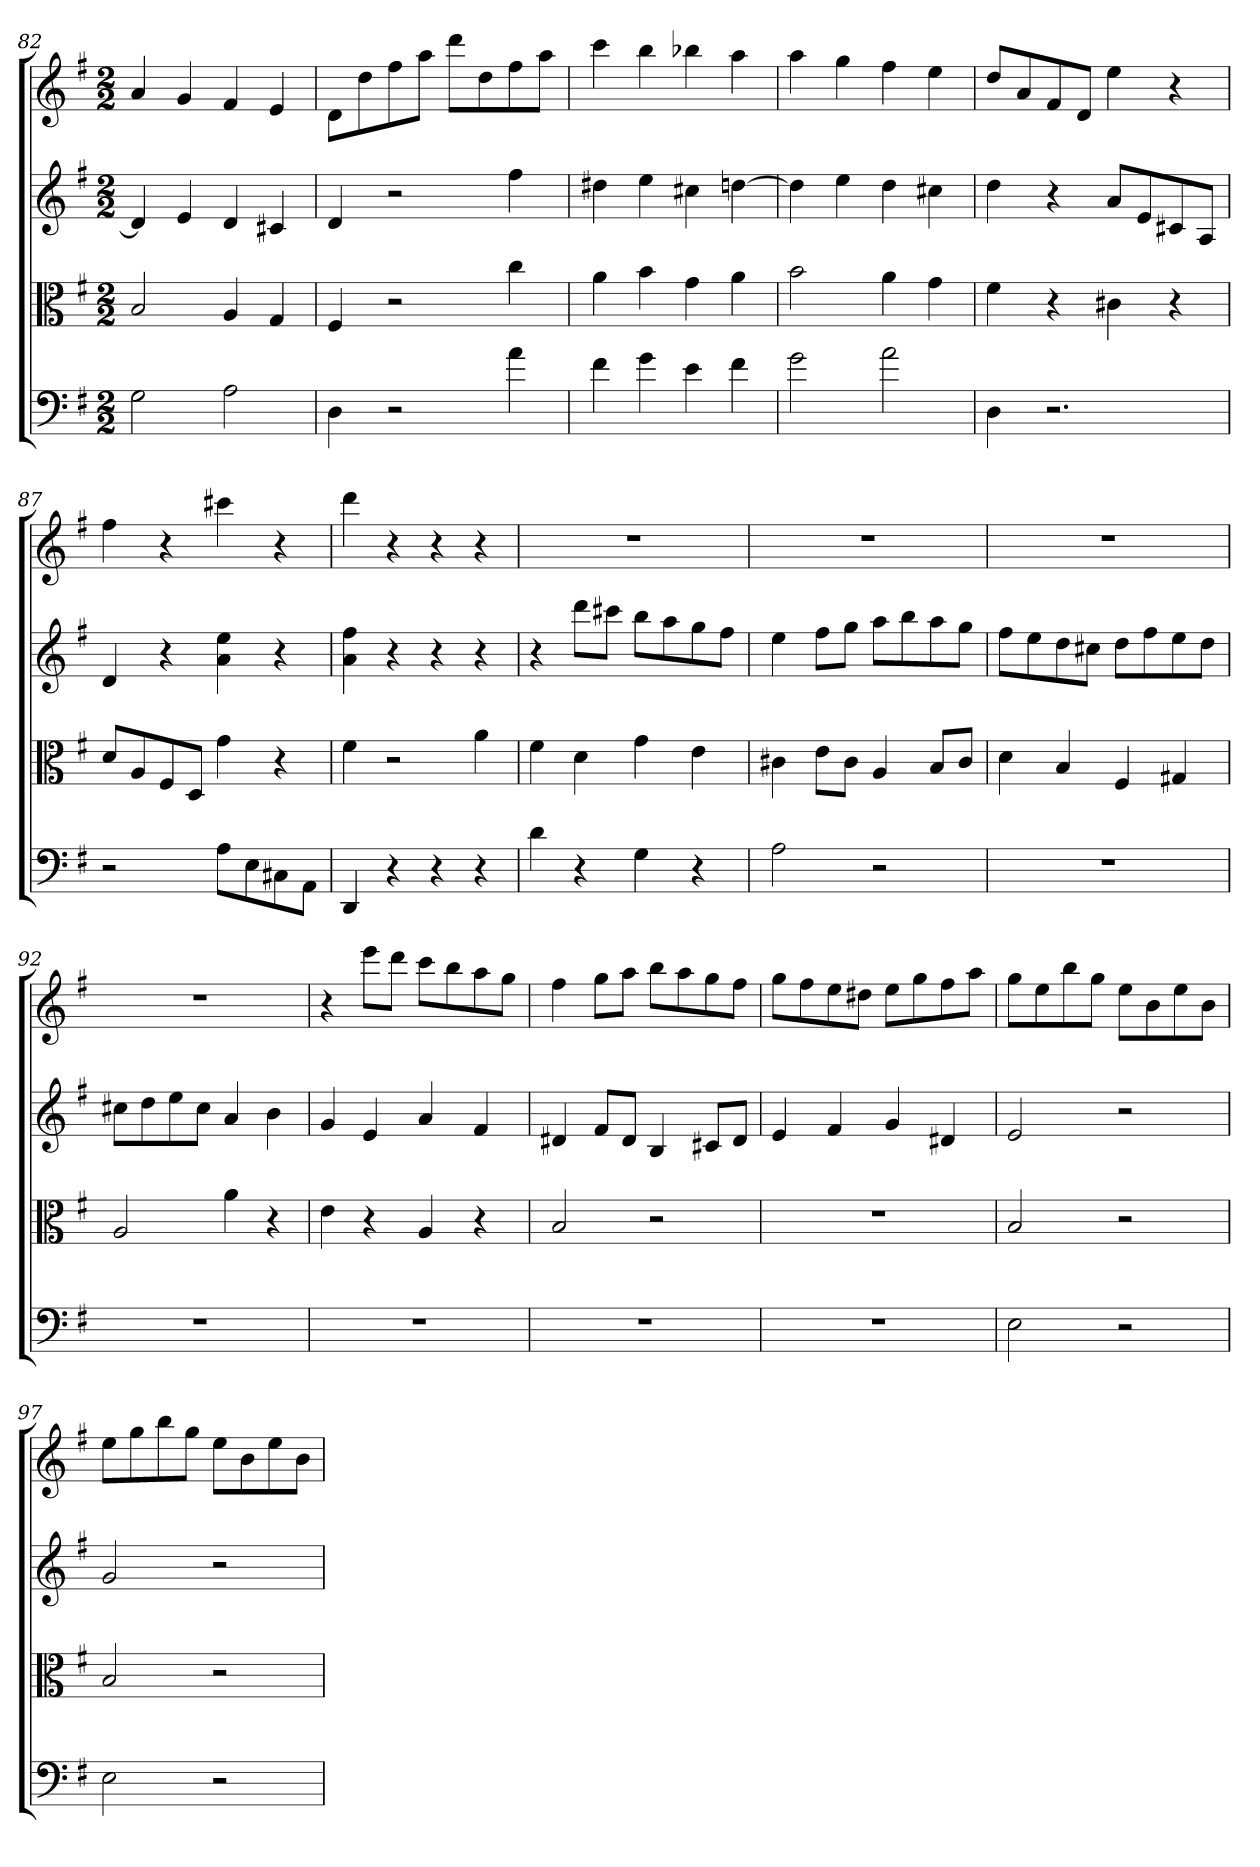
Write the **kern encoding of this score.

**kern	**kern	**kern	**kern
*part4	*part3	*part2	*part1
*staff4	*staff3	*staff2	*staff1
*clefF4	*clefC3	*	*
*k[f#]	*k[f#]	*k[f#]	*k[f#]
*G:	*G:	*G:	*G:
*M2/2	*M2/2	*M2/2	*M2/2
=82	=82	=82	=82
2G	2B	4d]	4a
.	.	4e	4g
2A	4A	4d	4f#
.	4G	4c#X	4e
=83	=83	=83	=83
4D	4F#	4d	8dL
.	.	.	8dd
2r	2r	2r	8ff#
.	.	.	8aaJ
.	.	.	8dddL
.	.	.	8dd
4a	4cc	4ff#	8ff#
.	.	.	8aaJ
=84	=84	=84	=84
4f#	4a	4dd#X	4ccc
4g	4b	4ee	4bb
4e	4g	4cc#X	4bb-X
4f#	4a	[4ddn	4aa
=85	=85	=85	=85
2g	2b	4dd]	4aa
.	.	4ee	4gg
2a	4a	4dd	4ff#
.	4g	4cc#X	4ee
=86	=86	=86	=86
4D	4f#	4dd	8ddL
.	.	.	8a
2.r	4r	4r	8f#
.	.	.	8dJ
.	4c#X	8aL	4ee
.	.	8e	.
.	4r	8c#X	4r
.	.	8AJ	.
=87	=87	=87	=87
2r	8d/L	4d	4ff#
.	8A/	.	.
.	8F#/	4r	4r
.	8D/J	.	.
8A\L	4g	4a 4ee	4ccc#X
8E\	.	.	.
8C#X\	4r	4r	4r
8AA\J	.	.	.
=88	=88	=88	=88
4DD	4f#	4a 4ff#	4ddd
4r	2r	4r	4r
4r	.	4r	4r
4r	4a	4r	4r
=89	=89	=89	=89
4d	4f#	4r	1r
4r	4d	8dddL	.
.	.	8ccc#XJ	.
4G	4g	8bbL	.
.	.	8aa	.
4r	4e	8gg	.
.	.	8ff#J	.
=90	=90	=90	=90
2A	4c#X	4ee	1r
.	8e\L	8ff#L	.
.	8c#\J	8ggJ	.
2r	4A	8aaL	.
.	.	8bb	.
.	8B/L	8aa	.
.	8c#/J	8ggJ	.
=91	=91	=91	=91
1r	4d	8ff#L	1r
.	.	8ee	.
.	4B	8dd	.
.	.	8cc#XJ	.
.	4F#	8ddL	.
.	.	8ff#	.
.	4G#X	8ee	.
.	.	8ddJ	.
=92	=92	=92	=92
1r	2A	8cc#XL	1r
.	.	8dd	.
.	.	8ee	.
.	.	8cc#J	.
.	4a	4a	.
.	4r	4b	.
=93	=93	=93	=93
1r	4e	4g	4r
.	4r	4e	8eeeL
.	.	.	8dddJ
.	4A	4a	8cccL
.	.	.	8bb
.	4r	4f#	8aa
.	.	.	8ggJ
=94	=94	=94	=94
1r	2B	4d#X	4ff#
.	.	8f#L	8ggL
.	.	8d#J	8aaJ
.	2r	4B	8bbL
.	.	.	8aa
.	.	8c#XL	8gg
.	.	8d#J	8ff#J
=95	=95	=95	=95
1r	1r	4e	8ggL
.	.	.	8ff#
.	.	4f#	8ee
.	.	.	8dd#XJ
.	.	4g	8eeL
.	.	.	8gg
.	.	4d#X	8ff#
.	.	.	8aaJ
=96	=96	=96	=96
2E	2B	2e	8ggL
.	.	.	8ee
.	.	.	8bb
.	.	.	8ggJ
2r	2r	2r	8eeL
.	.	.	8b
.	.	.	8ee
.	.	.	8bJ
=97	=97	=97	=97
2E	2B	2g	8eeL
.	.	.	8gg
.	.	.	8bb
.	.	.	8ggJ
2r	2r	2r	8eeL
.	.	.	8b
.	.	.	8ee
.	.	.	8bJ
=	=	=	=
*-	*-	*-	*-
